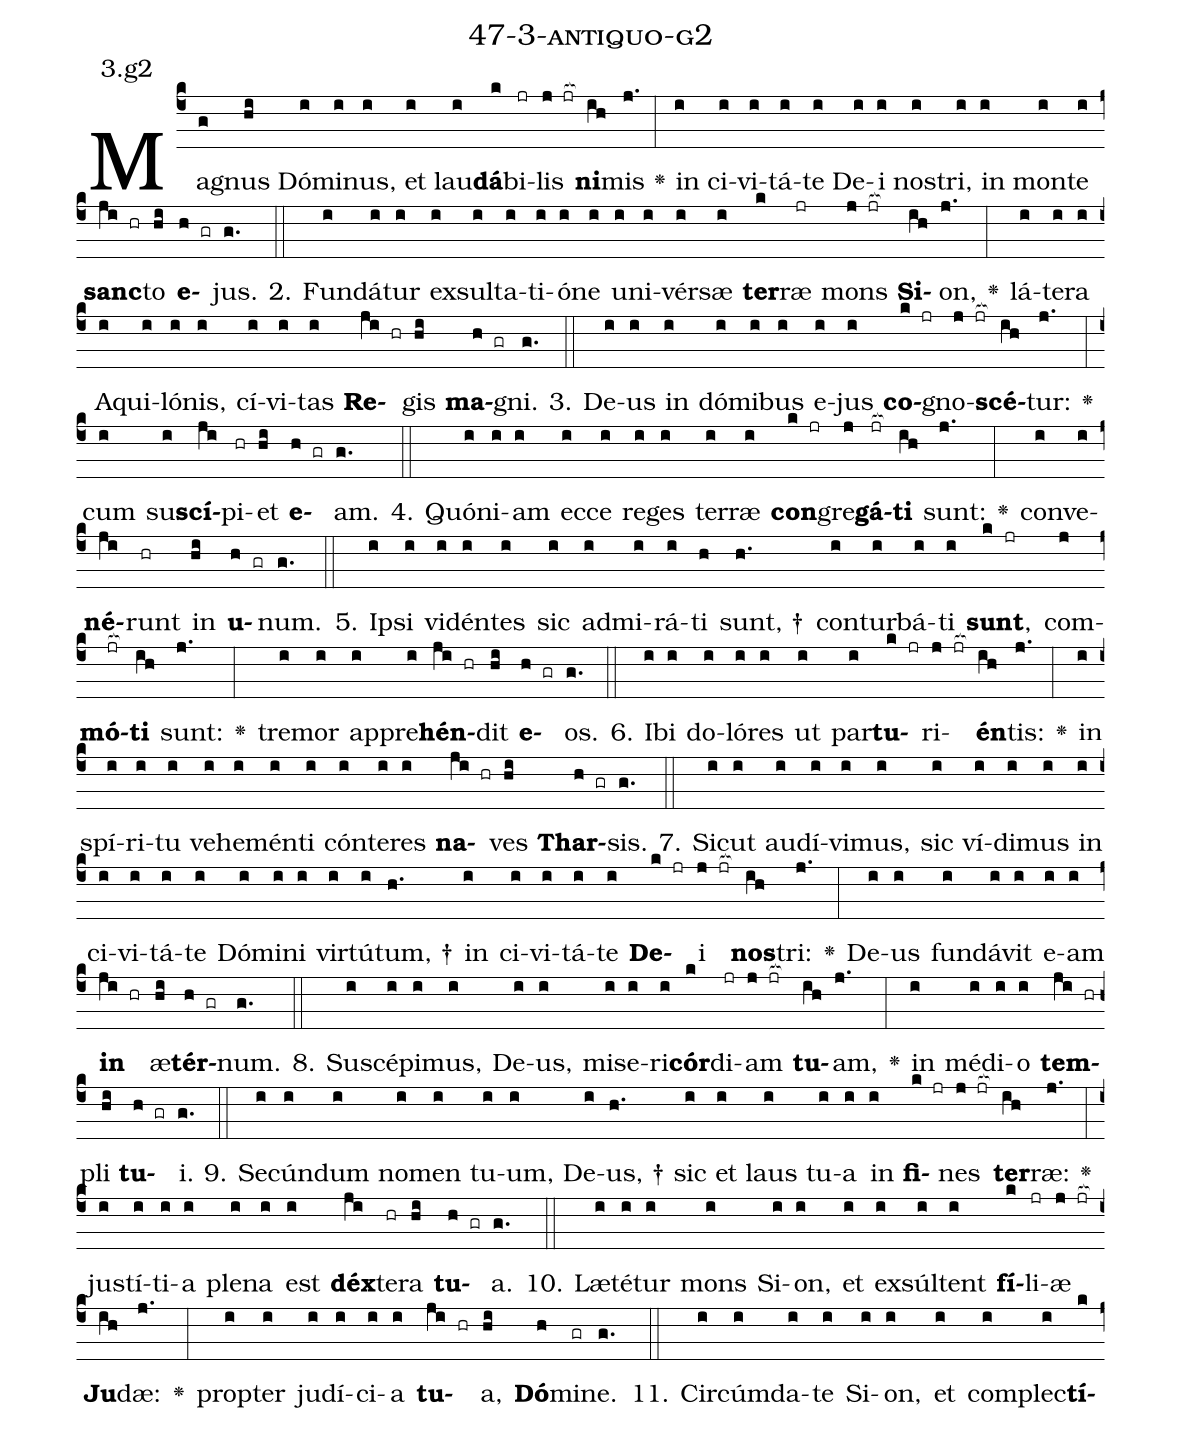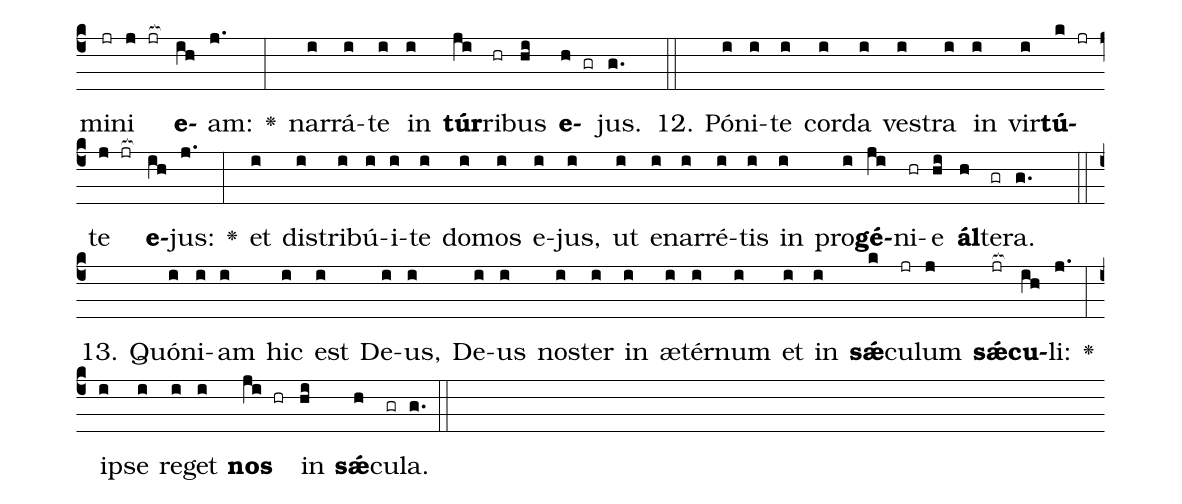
name: 47-3-antiquo-g2;
annotation: 3.g2;
%%
(c4)Ma(g)gnus(hi) Dó(i)mi(i)nus,(i) et(i) lau(i)<b>dá</b>(k)bi(jr)lis(j jr[ocb:1{]) <b>ni</b>(ih[ocb:0}])mis(j.) <v>\greheightstar</v>(:) in(i) ci(i)vi(i)tá(i)te(i) De(i)i(i) nos(i)tri,(i) in(i) mon(i)te(i) <b>sanc</b>(ji hr)to(hi) <b>e</b>(h gr)jus.(g.) (::)
2. Fun(i)dá(i)tur(i) ex(i)sul(i)ta(i)ti(i)ó(i)ne(i) u(i)ni(i)vér(i)sæ(i) <b>ter</b>(k)ræ(jr) mons(j jr[ocb:1{]) <b>Si</b>(ih[ocb:0}])on,(j.) <v>\greheightstar</v>(:) lá(i)te(i)ra(i) A(i)qui(i)ló(i)nis,(i) cí(i)vi(i)tas(i) <b>Re</b>(ji hr)gis(hi) <b>ma</b>(h gr)gni.(g.) (::)
3. De(i)us(i) in(i) dó(i)mi(i)bus(i) e(i)jus(i) <b>co</b>(k jr)gno(j jr[ocb:1{])<b>scé</b>(ih[ocb:0}])tur:(j.) <v>\greheightstar</v>(:) cum(i) su(i)<b>scí</b>(ji)pi(hr)et(hi) <b>e</b>(h gr)am.(g.) (::)
4. Quón(i)i(i)am(i) ec(i)ce(i) re(i)ges(i) ter(i)ræ(i) <b>con</b>(k jr)gre(j)<b>gá</b>(jr[ocb:1{])<b>ti</b>(ih[ocb:0}]) sunt:(j.) <v>\greheightstar</v>(:) con(i)ve(i)<b>né</b>(ji)runt(hr) in(hi) <b>u</b>(h gr)num.(g.) (::)
5. Ip(i)si(i) vi(i)dén(i)tes(i) sic(i) ad(i)mi(i)rá(i)ti(h) sunt, †(h.) con(i)tur(i)bá(i)ti(i) <b>sunt</b>,(k jr) com(j)<b>mó</b>(jr[ocb:1{])<b>ti</b>(ih[ocb:0}]) sunt:(j.) <v>\greheightstar</v>(:) tre(i)mor(i) ap(i)pre(i)<b>hén</b>(ji hr)dit(hi) <b>e</b>(h gr)os.(g.) (::)
6. I(i)bi(i) do(i)ló(i)res(i) ut(i) par(i)<b>tu</b>(k jr)ri(j jr[ocb:1{])<b>én</b>(ih[ocb:0}])tis:(j.) <v>\greheightstar</v>(:) in(i) spí(i)ri(i)tu(i) ve(i)he(i)mén(i)ti(i) cón(i)te(i)res(i) <b>na</b>(ji hr)ves(hi) <b>Thar</b>(h gr)sis.(g.) (::)
7. Sic(i)ut(i) au(i)dí(i)vi(i)mus,(i) sic(i) ví(i)di(i)mus(i) in(i) ci(i)vi(i)tá(i)te(i) Dó(i)mi(i)ni(i) vir(i)tú(i)tum, †(h.) in(i) ci(i)vi(i)tá(i)te(i) <b>De</b>(k jr)i(j jr[ocb:1{]) <b>nos</b>(ih[ocb:0}])tri:(j.) <v>\greheightstar</v>(:) De(i)us(i) fun(i)dá(i)vit(i) e(i)am(i) <b>in</b>(ji hr) æ(hi)<b>tér</b>(h gr)num.(g.) (::)
8. Su(i)scé(i)pi(i)mus,(i) De(i)us,(i) mi(i)se(i)ri(i)<b>cór</b>(k)di(jr)am(j jr[ocb:1{]) <b>tu</b>(ih[ocb:0}])am,(j.) <v>\greheightstar</v>(:) in(i) mé(i)di(i)o(i) <b>tem</b>(ji hr)pli(hi) <b>tu</b>(h gr)i.(g.) (::)
9. Se(i)cún(i)dum(i) no(i)men(i) tu(i)um,(i) De(i)us, †(h.) sic(i) et(i) laus(i) tu(i)a(i) in(i) <b>fi</b>(k jr)nes(j jr[ocb:1{]) <b>ter</b>(ih[ocb:0}])ræ:(j.) <v>\greheightstar</v>(:) jus(i)tí(i)ti(i)a(i) ple(i)na(i) est(i) <b>déx</b>(ji)te(hr)ra(hi) <b>tu</b>(h gr)a.(g.) (::)
10. Læ(i)té(i)tur(i) mons(i) Si(i)on,(i) et(i) ex(i)súl(i)tent(i) <b>fí</b>(k)li(jr)æ(j jr[ocb:1{]) <b>Ju</b>(ih[ocb:0}])dæ:(j.) <v>\greheightstar</v>(:) prop(i)ter(i) ju(i)dí(i)ci(i)a(i) <b>tu</b>(ji hr)a,(hi) <b>Dó</b>(h)mi(gr)ne.(g.) (::)
11. Cir(i)cúm(i)da(i)te(i) Si(i)on,(i) et(i) com(i)plec(i)<b>tí</b>(k)mi(jr)ni(j jr[ocb:1{]) <b>e</b>(ih[ocb:0}])am:(j.) <v>\greheightstar</v>(:) nar(i)rá(i)te(i) in(i) <b>túr</b>(ji)ri(hr)bus(hi) <b>e</b>(h gr)jus.(g.) (::)
12. Pó(i)ni(i)te(i) cor(i)da(i) ves(i)tra(i) in(i) vir(i)<b>tú</b>(k jr)te(j jr[ocb:1{]) <b>e</b>(ih[ocb:0}])jus:(j.) <v>\greheightstar</v>(:) et(i) dis(i)tri(i)bú(i)i(i)te(i) do(i)mos(i) e(i)jus,(i) ut(i) e(i)nar(i)ré(i)tis(i) in(i) pro(i)<b>gé</b>(ji)ni(hr)e(hi) <b>ál</b>(h)te(gr)ra.(g.) (::)
13. Quón(i)i(i)am(i) hic(i) est(i) De(i)us,(i) De(i)us(i) nos(i)ter(i) in(i) æ(i)tér(i)num(i) et(i) in(i) <b>sǽ</b>(k)cu(jr)lum(j) <b>sǽ</b>(jr[ocb:1{])<b>cu</b>(ih[ocb:0}])li:(j.) <v>\greheightstar</v>(:) ip(i)se(i) re(i)get(i) <b>nos</b>(ji hr) in(hi) <b>sǽ</b>(h)cu(gr)la.(g.) (::)
